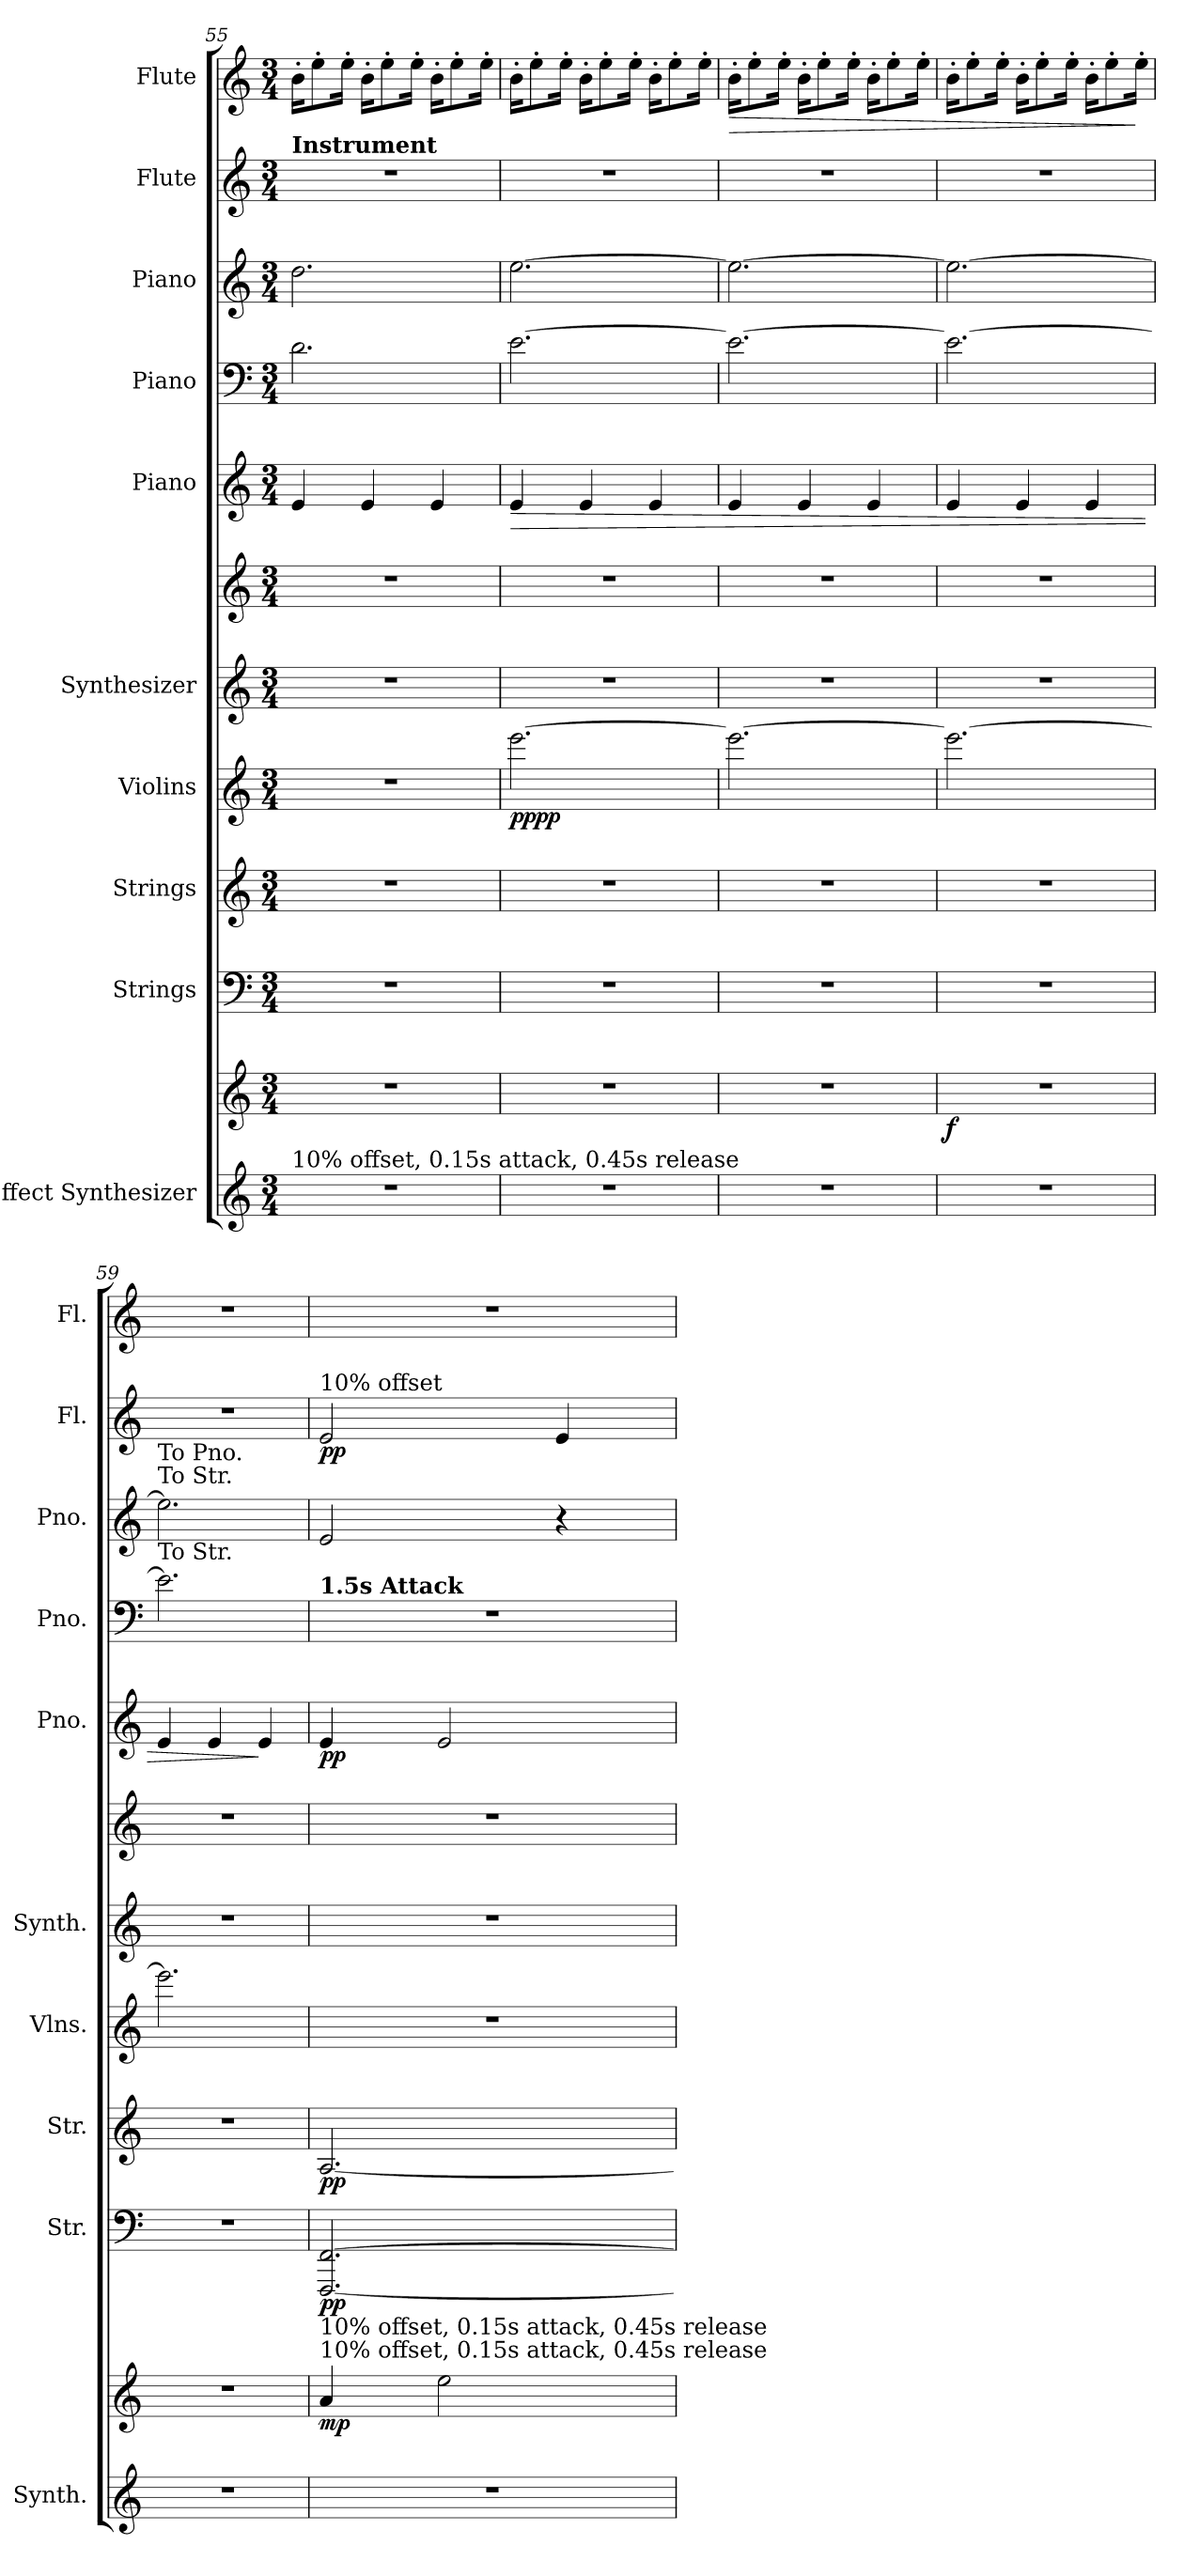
**kern	**kern	**dynam	**kern	**dynam	**kern	**dynam	**kern	**dynam	**kern	**kern	**kern	**dynam	**kern	**kern	**kern	**dynam	**kern	**dynam
*part10	*part10	*part10	*part9	*part9	*part8	*part8	*part7	*part7	*part6	*part6	*part5	*part5	*part4	*part3	*part2	*part2	*part1	*part1
*staff12	*staff11	*staff11/12	*staff10	*staff10	*staff9	*staff9	*staff8	*staff8	*staff7	*staff6	*staff5	*staff5	*staff4	*staff3	*staff2	*staff2	*staff1	*staff1
*I"Effect Synthesizer	*	*	*I"Strings	*	*I"Strings	*	*I"Violins	*	*I"Synthesizer	*	*I"Piano	*	*I"Piano	*I"Piano	*I"Flute	*	*I"Flute	*
*I'Synth.	*	*	*I'Str.	*	*I'Str.	*	*I'Vlns.	*	*I'Synth.	*	*I'Pno.	*	*I'Pno.	*I'Pno.	*I'Fl.	*	*I'Fl.	*
*clefG2	*clefG2	*	*clefF4	*	*clefG2	*	*clefG2	*	*clefG2	*clefG2	*clefG2	*	*clefF4	*clefG2	*clefG2	*	*clefG2	*
*k[]	*k[]	*	*k[]	*	*k[]	*	*k[]	*	*k[]	*k[]	*k[]	*	*k[]	*k[]	*k[]	*	*k[]	*
*M3/4	*M3/4	*	*M3/4	*	*M3/4	*	*M3/4	*	*M3/4	*M3/4	*M3/4	*	*M3/4	*M3/4	*M3/4	*	*M3/4	*
=55	=55	=55	=55	=55	=55	=55	=55	=55	=55	=55	=55	=55	=55	=55	=55	=55	=55	=55
!	!	!	!	!	!	!	!	!	!	!	!	!	!	!	!LO:TX:a:B:t=Instrument	!	!	!
!LO:TX:a:t=10% offset, 0.15s attack, 0.45s release	!	!	!	!	!	!	!	!	!	!	!	!	!	!	!	!	!	!
2.r	2.r	.	2.r	.	2.r	.	2.r	.	2.r	2.r	4e/	.	2.d\	2.dd\	2.r	.	16b'\KL	.
.	.	.	.	.	.	.	.	.	.	.	.	.	.	.	.	.	8ee'\	.
.	.	.	.	.	.	.	.	.	.	.	.	.	.	.	.	.	16ee'\Jk	.
.	.	.	.	.	.	.	.	.	.	.	4e/	.	.	.	.	.	16b'\KL	.
.	.	.	.	.	.	.	.	.	.	.	.	.	.	.	.	.	8ee'\	.
.	.	.	.	.	.	.	.	.	.	.	.	.	.	.	.	.	16ee'\Jk	.
.	.	.	.	.	.	.	.	.	.	.	4e/	.	.	.	.	.	16b'\KL	.
.	.	.	.	.	.	.	.	.	.	.	.	.	.	.	.	.	8ee'\	.
.	.	.	.	.	.	.	.	.	.	.	.	.	.	.	.	.	16ee'\Jk	.
=56	=56	=56	=56	=56	=56	=56	=56	=56	=56	=56	=56	=56	=56	=56	=56	=56	=56	=56
!	!	!	!	!	!	!	!	!LO:DY:b	!	!	!	!LO:HP:b	!	!	!	!	!	!
2.r	2.r	.	2.r	.	2.r	.	[2.eee\	pppp	2.r	2.r	4e/	>	[2.e\	[2.ee\	2.r	.	16b'\KL	.
.	.	.	.	.	.	.	.	.	.	.	.	.	.	.	.	.	8ee'\	.
.	.	.	.	.	.	.	.	.	.	.	.	.	.	.	.	.	16ee'\Jk	.
.	.	.	.	.	.	.	.	.	.	.	4e/	.	.	.	.	.	16b'\KL	.
.	.	.	.	.	.	.	.	.	.	.	.	.	.	.	.	.	8ee'\	.
.	.	.	.	.	.	.	.	.	.	.	.	.	.	.	.	.	16ee'\Jk	.
.	.	.	.	.	.	.	.	.	.	.	4e/	.	.	.	.	.	16b'\KL	.
.	.	.	.	.	.	.	.	.	.	.	.	.	.	.	.	.	8ee'\	.
.	.	.	.	.	.	.	.	.	.	.	.	.	.	.	.	.	16ee'\Jk	.
!!LO:PB:g=z
=57	=57	=57	=57	=57	=57	=57	=57	=57	=57	=57	=57	=57	=57	=57	=57	=57	=57	=57
!	!	!	!	!	!	!	!	!	!	!	!	!	!	!	!	!	!	!LO:HP:b
2.r	2.r	.	2.r	.	2.r	.	2.eee\_	.	2.r	2.r	4e/	.	2.e\_	2.ee\_	2.r	.	16b'\KL	>
.	.	.	.	.	.	.	.	.	.	.	.	.	.	.	.	.	8ee'\	.
.	.	.	.	.	.	.	.	.	.	.	.	.	.	.	.	.	16ee'\Jk	.
.	.	.	.	.	.	.	.	.	.	.	4e/	.	.	.	.	.	16b'\KL	.
.	.	.	.	.	.	.	.	.	.	.	.	.	.	.	.	.	8ee'\	.
.	.	.	.	.	.	.	.	.	.	.	.	.	.	.	.	.	16ee'\Jk	.
.	.	.	.	.	.	.	.	.	.	.	4e/	.	.	.	.	.	16b'\KL	.
.	.	.	.	.	.	.	.	.	.	.	.	.	.	.	.	.	8ee'\	.
.	.	.	.	.	.	.	.	.	.	.	.	.	.	.	.	.	16ee'\Jk	.
=58	=58	=58	=58	=58	=58	=58	=58	=58	=58	=58	=58	=58	=58	=58	=58	=58	=58	=58
!	!	!LO:DY:b	!	!	!	!	!	!	!	!	!	!	!	!	!	!	!	!
2.r	2.r	f	2.r	.	2.r	.	2.eee\_	.	2.r	2.r	4e/	.	2.e\_	2.ee\_	2.r	.	16b'\KL	.
.	.	.	.	.	.	.	.	.	.	.	.	.	.	.	.	.	8ee'\	.
.	.	.	.	.	.	.	.	.	.	.	.	.	.	.	.	.	16ee'\Jk	.
.	.	.	.	.	.	.	.	.	.	.	4e/	.	.	.	.	.	16b'\KL	.
.	.	.	.	.	.	.	.	.	.	.	.	.	.	.	.	.	8ee'\	.
.	.	.	.	.	.	.	.	.	.	.	.	.	.	.	.	.	16ee'\Jk	.
.	.	.	.	.	.	.	.	.	.	.	4e/	.	.	.	.	.	16b'\KL	.
.	.	.	.	.	.	.	.	.	.	.	.	.	.	.	.	.	8ee'\	.
.	.	.	.	.	.	.	.	.	.	.	.	.	.	.	.	.	16ee'\Jk	]
=59	=59	=59	=59	=59	=59	=59	=59	=59	=59	=59	=59	=59	=59	=59	=59	=59	=59	=59
!	!	!	!	!	!	!	!	!	!	!	!	!	!	!LO:TX:a:t=To Str.	!	!	!	!
!	!	!	!	!	!	!	!	!	!	!	!	!	!	!LO:TX:a:t=To Pno.	!	!	!	!
!	!	!	!	!	!	!	!	!	!	!	!	!	!LO:TX:a:t=To Str.	!	!	!	!	!
2.r	2.r	.	2.r	.	2.r	.	2.eee\]	.	2.r	2.r	4e/	.	2.e\]	2.ee\]	2.r	.	2.r	.
.	.	.	.	.	.	.	.	.	.	.	4e/	.	.	.	.	.	.	.
.	.	.	.	.	.	.	.	.	.	.	4e/	]	.	.	.	.	.	.
.	.	.	.	.	.	[	.	.	.	.	.	.	.	.	.	.	.	.
=60	=60	=60	=60	=60	=60	=60	=60	=60	=60	=60	=60	=60	=60	=60	=60	=60	=60	=60
!	!	!	!	!	!	!	!	!	!	!	!	!	!	!	!LO:TX:a:t=10% offset	!	!	!
!	!	!	!	!	!	!	!	!	!	!	!	!	!LO:TX:a:B:t=1.5s Attack	!	!	!	!	!
!	!LO:TX:a:t=10% offset, 0.15s attack, 0.45s release	!	!	!	!	!	!	!	!	!	!	!	!	!	!	!	!	!
!	!LO:TX:a:t=10% offset, 0.15s attack, 0.45s release	!	!	!	!	!	!	!	!	!	!	!	!	!	!	!	!	!
!	!	!LO:DY:b	!	!LO:DY:b	!	!	!	!	!	!	!	!	!	!	!	!	!	!
!	!	!	!	!LO:DY:n=1:b	!	!LO:DY:n=1:b	!	!	!	!	!	!	!	!	!	!	!	!
!	!	!	!	!	!	!LO:DY:n=2:b	!	!	!	!	!	!LO:DY:b	!	!	!	!LO:DY:b	!	!
2.r	4a/	mp	[2.FFF/ [2.FF/	p p	[2.A/	[ p p	2.r	.	2.r	2.r	4e/	pp	2.r	2e/	2e/	pp	2.r	.
.	2ee\	.	.	.	.	.	.	.	.	.	2e/	.	.	.	.	.	.	.
.	.	.	.	.	.	.	.	.	.	.	.	.	.	4r	4e/	.	.	.
=	=	=	=	=	=	=	=	=	=	=	=	=	=	=	=	=	=	=
*-	*-	*-	*-	*-	*-	*-	*-	*-	*-	*-	*-	*-	*-	*-	*-	*-	*-	*-
